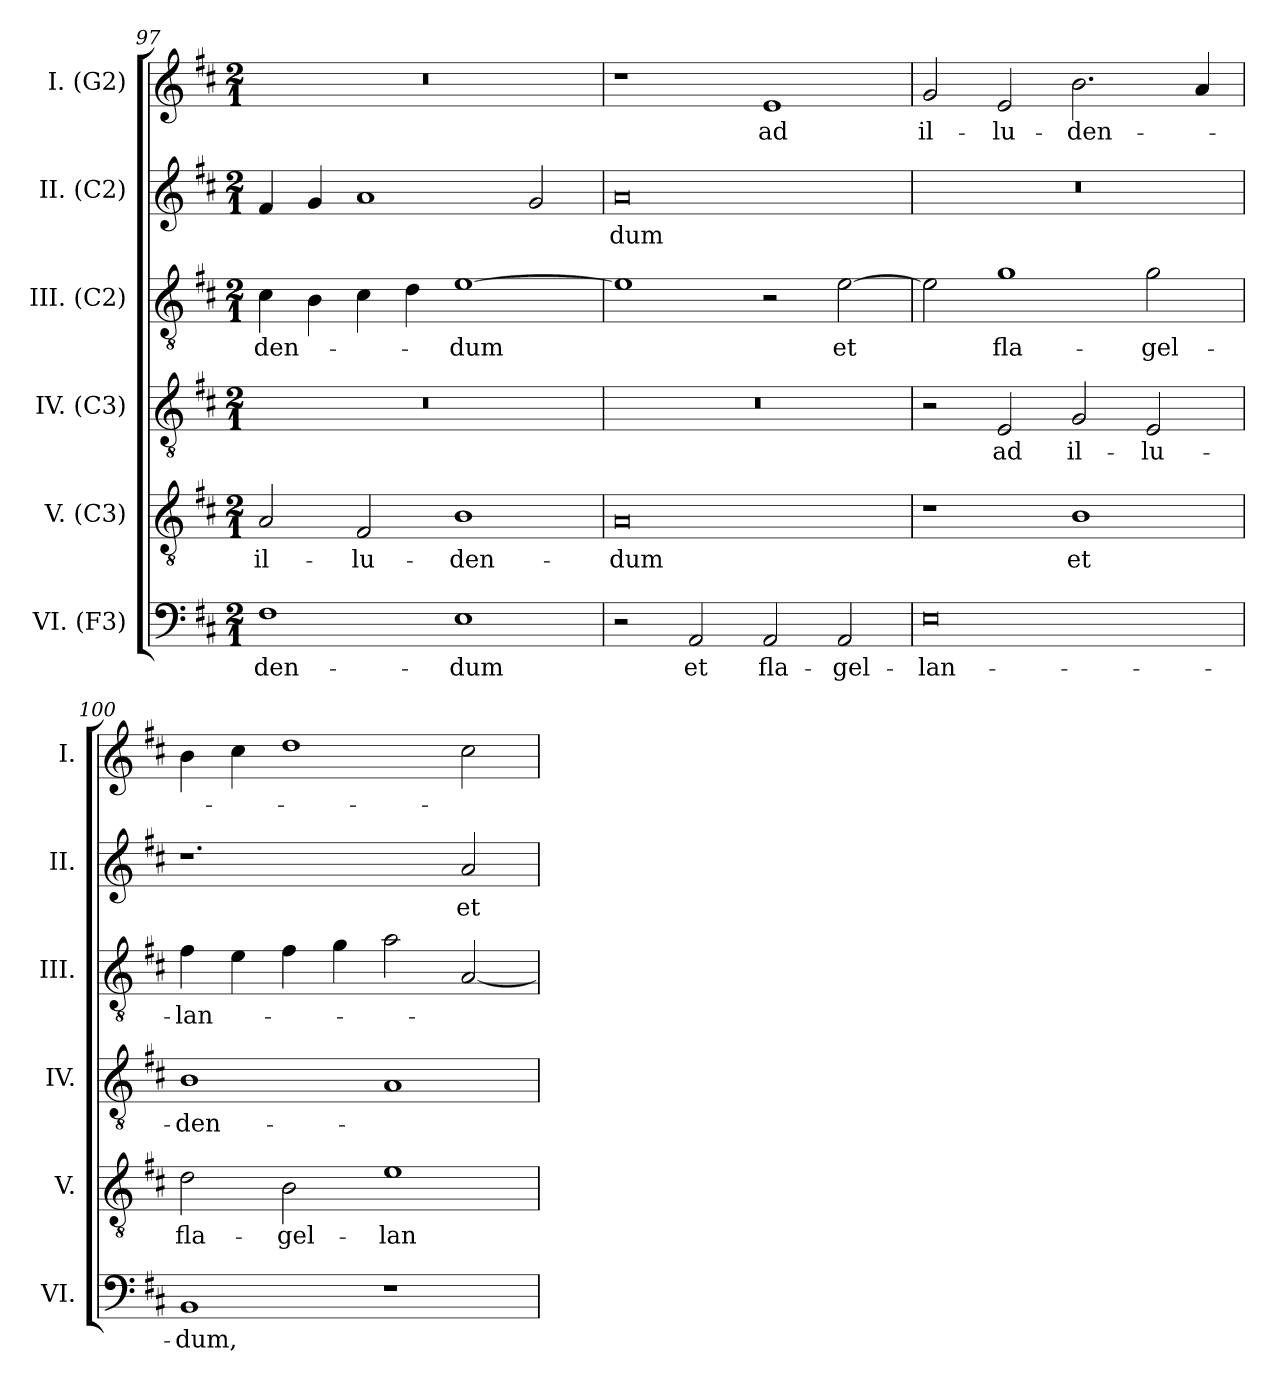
**kern	**text	**kern	**text	**kern	**text	**kern	**text	**kern	**text	**kern	**text
*part6	*part6	*part5	*part5	*part4	*part4	*part3	*part3	*part2	*part2	*part1	*part1
*staff6	*staff6	*staff5	*staff5	*staff4	*staff4	*staff3	*staff3	*staff2	*staff2	*staff1	*staff1
*I"VI. (F3)	*	*I"V. (C3)	*	*I"IV. (C3)	*	*I"III. (C2)	*	*I"II. (C2)	*	*I"I. (G2)	*
*I'VI.	*	*I'V.	*	*I'IV.	*	*I'III.	*	*I'II.	*	*I'I.	*
*clefF4	*	*clefGv2	*	*clefGv2	*	*clefGv2	*	*clefG2	*	*clefG2	*
*	*	*	*	*	*	*ITrd7c12	*	*	*	*	*
*k[f#c#]	*	*k[f#c#]	*	*k[f#c#]	*	*k[f#c#]	*	*k[f#c#]	*	*k[f#c#]	*
*D:	*	*D:	*	*D:	*	*D:	*	*D:	*	*D:	*
*M2/1	*	*M2/1	*	*M2/1	*	*M2/1	*	*M2/1	*	*M2/1	*
=97	=97	=97	=97	=97	=97	=97	=97	=97	=97	=97	=97
!	!LO:LY:b:color=#000000	!	!	!	!	!	!	!	!	!	!
!	!	!	!LO:LY:b:color=#000000	!LO:N:vis=1	!	!	!	!	!	!	!
!	!	!	!	!	!	!	!LO:LY:b:color=#000000	!	!	!LO:N:vis=1	!
1F#i	-den-	2Ai/	il-	0r	.	4C#i\	-den-	4f#i/	.	0r	.
.	.	.	.	.	.	4BBi\	.	4gi/	.	.	.
!	!	!	!LO:LY:b:color=#000000	!	!	!	!	!	!	!	!
.	.	2F#i/	-lu-	.	.	4C#i\	.	1ai	.	.	.
.	.	.	.	.	.	4Di\	.	.	.	.	.
!	!LO:LY:b:color=#000000	!	!	!	!	!	!	!	!	!	!
!	!	!	!LO:LY:b:color=#000000	!	!	!	!	!	!	!	!
!	!	!	!	!	!	!	!LO:LY:b:color=#000000	!	!	!	!
1Ei	-dum	1Bi	-den-	.	.	[1Ei	-dum	.	.	.	.
.	.	.	.	.	.	.	.	2gi/	.	.	.
=98	=98	=98	=98	=98	=98	=98	=98	=98	=98	=98	=98
!	!	!	!LO:LY:b:color=#000000	!LO:N:vis=1	!	!	!	!	!	!	!
!	!	!	!	!	!	!	!	!	!LO:LY:b:color=#000000	!	!
2r	.	0Ai	-dum	0r	.	1Ei]	.	0ai	-dum	1r	.
!	!LO:LY:b:color=#000000	!	!	!	!	!	!	!	!	!	!
2AAi/	et	.	.	.	.	.	.	.	.	.	.
!	!LO:LY:b:color=#000000	!	!	!	!	!	!	!	!	!	!
!	!	!	!	!	!	!	!	!	!	!	!LO:LY:b:color=#000000
2AAi/	fla-	.	.	.	.	2r	.	.	.	1ei	ad
!	!LO:LY:b:color=#000000	!	!	!	!	!	!	!	!	!	!
!	!	!	!	!	!	!	!LO:LY:b:color=#000000	!	!	!	!
2AAi/	-gel-	.	.	.	.	[2Ei\	et	.	.	.	.
!!LO:PB:g=z
=99	=99	=99	=99	=99	=99	=99	=99	=99	=99	=99	=99
!	!LO:LY:b:color=#000000	!	!	!	!	!	!	!LO:N:vis=1	!	!	!
!	!	!	!	!	!	!	!	!	!	!	!LO:LY:b:color=#000000
0Ei	-lan-	1r	.	2r	.	2Ei\]	.	0r	.	2gi/	il-
!	!	!	!	!	!LO:LY:b:color=#000000	!	!	!	!	!	!
!	!	!	!	!	!	!	!LO:LY:b:color=#000000	!	!	!	!
!	!	!	!	!	!	!	!	!	!	!	!LO:LY:b:color=#000000
.	.	.	.	2Ei/	ad	1Gi	fla-	.	.	2ei/	-lu-
!	!	!	!LO:LY:b:color=#000000	!	!	!	!	!	!	!	!
!	!	!	!	!	!LO:LY:b:color=#000000	!	!	!	!	!	!
!	!	!	!	!	!	!	!	!	!	!	!LO:LY:b:color=#000000
.	.	1Bi	et	2Gi/	il-	.	.	.	.	2.bi\	-den-
!	!	!	!	!	!LO:LY:b:color=#000000	!	!	!	!	!	!
!	!	!	!	!	!	!	!LO:LY:b:color=#000000	!	!	!	!
.	.	.	.	2Ei/	-lu-	2Gi\	-gel-	.	.	.	.
.	.	.	.	.	.	.	.	.	.	4ai/	.
=100	=100	=100	=100	=100	=100	=100	=100	=100	=100	=100	=100
!	!LO:LY:b:color=#000000	!	!	!	!	!	!	!	!	!	!
!	!	!	!LO:LY:b:color=#000000	!	!	!	!	!	!	!	!
!	!	!	!	!	!LO:LY:b:color=#000000	!	!	!	!	!	!
!	!	!	!	!	!	!	!LO:LY:b:color=#000000	!	!	!	!
1BBi	-dum,	2di\	fla-	1Bi	-den-	4F#i\	-lan-	1.r	.	4bi\	.
.	.	.	.	.	.	4Ei\	.	.	.	4cc#i\	.
!	!	!	!LO:LY:b:color=#000000	!	!	!	!	!	!	!	!
.	.	2Bi\	-gel-	.	.	4F#i\	.	.	.	1ddi	.
.	.	.	.	.	.	4Gi\	.	.	.	.	.
!	!	!	!LO:LY:b:color=#000000	!	!	!	!	!	!	!	!
1r	.	1ei	-lan-	1Ai	.	2Ai\	.	.	.	.	.
!	!	!	!	!	!	!	!	!	!LO:LY:b:color=#000000	!	!
.	.	.	.	.	.	[2AAi/	.	2ai/	et	2cc#i\	.
=	=	=	=	=	=	=	=	=	=	=	=
*-	*-	*-	*-	*-	*-	*-	*-	*-	*-	*-	*-
